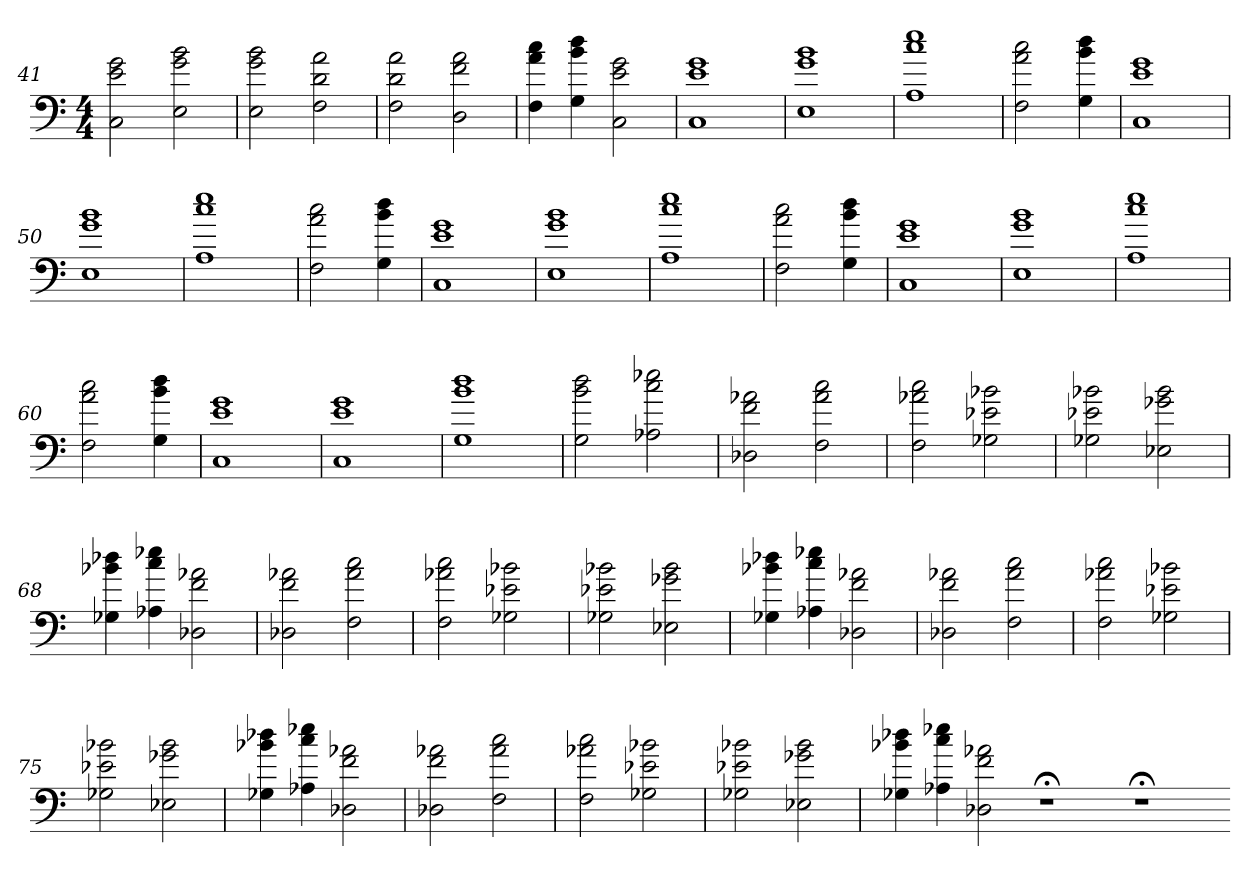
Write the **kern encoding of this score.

**kern
*part1
*staff1
*M4/4
=41
2C 2e 2g
2E 2g 2b
=42
2E 2g 2b
2F 2d 2a
=43
2F 2d 2a
2D 2f 2a
=44
4F 4a 4cc
4G 4b 4dd
2C 2e 2g
=45
1C 1e 1g
=46
1E 1g 1b
=47
1A 1cc 1ee
=48
2F 2a 2cc
4G 4b 4dd
=49
1C 1e 1g
=50
1E 1g 1b
=51
1A 1cc 1ee
=52
2F 2a 2cc
4G 4b 4dd
=53
1C 1e 1g
=54
1E 1g 1b
=55
1A 1cc 1ee
=56
2F 2a 2cc
4G 4b 4dd
=57
1C 1e 1g
=58
1E 1g 1b
=59
1A 1cc 1ee
=60
2F 2a 2cc
4G 4b 4dd
=61
1C 1e 1g
=62
1C 1e 1g
=63
1G 1b 1dd
=64
2G 2b 2dd
2A-X 2cc 2ee-X
=65
2D-X 2f 2a-X
2F 2a- 2cc
=66
2F 2a-X 2cc
2G-X 2e-X 2b-X
=67
2G-X 2e-X 2b-X
2E-X 2g-X 2b-
=68
4G-X 4b-X 4dd-X
4A-X 4cc 4ee-X
2D-X 2f 2a-X
=69
2D-X 2f 2a-X
2F 2a- 2cc
=70
2F 2a-X 2cc
2G-X 2e-X 2b-X
=71
2G-X 2e-X 2b-X
2E-X 2g-X 2b-
=72
4G-X 4b-X 4dd-X
4A-X 4cc 4ee-X
2D-X 2f 2a-X
=73
2D-X 2f 2a-X
2F 2a- 2cc
=74
2F 2a-X 2cc
2G-X 2e-X 2b-X
=75
2G-X 2e-X 2b-X
2E-X 2g-X 2b-
=76
4G-X 4b-X 4dd-X
4A-X 4cc 4ee-X
2D-X 2f 2a-X
=77
2D-X 2f 2a-X
2F 2a- 2cc
=78
2F 2a-X 2cc
2G-X 2e-X 2b-X
=79
2G-X 2e-X 2b-X
2E-X 2g-X 2b-
=80
4G-X 4b-X 4dd-X
4A-X 4cc 4ee-X
2D-X 2f 2a-X
1r;<
1r;<
=-
*-
